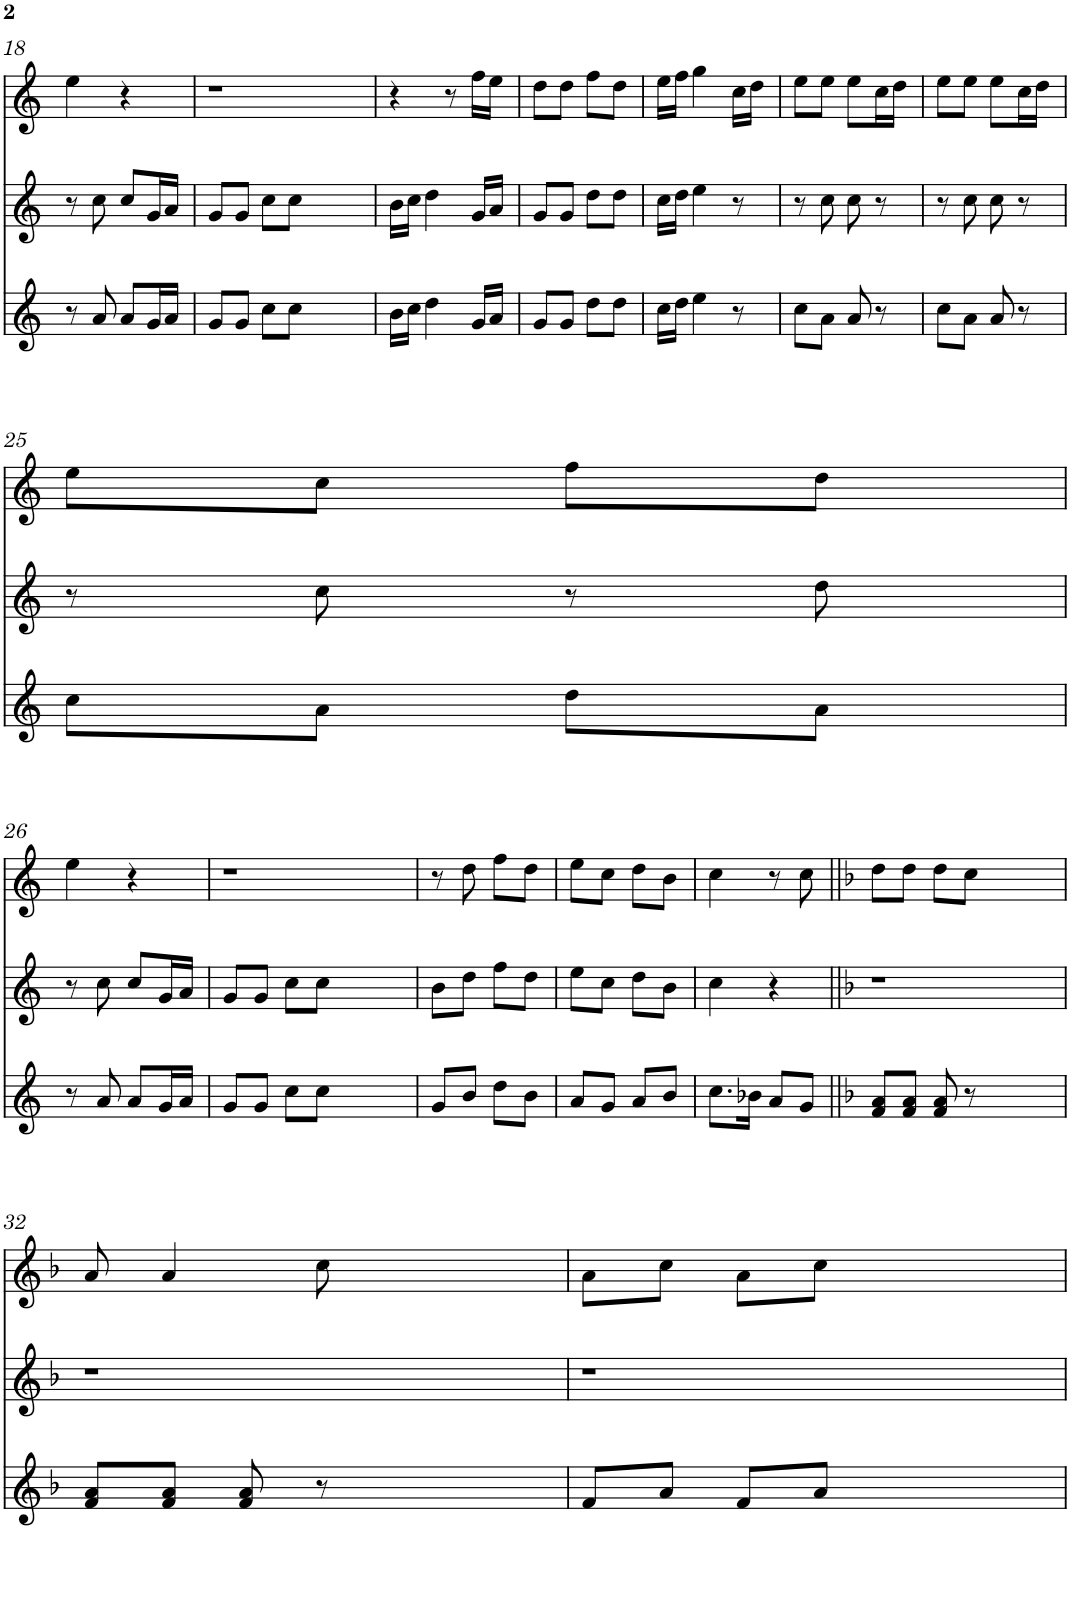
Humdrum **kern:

**kern	**kern	**kern
*part3	*part2	*part1
*staff3	*staff2	*staff1
*I"Gralla 3	*I"Gralla 2	*I"Gralla 1
!!LO:PB:g=z
*clefG2	*clefG2	*clefG2
*k[]	*k[]	*k[]
*M2/4	*M2/4	*M2/4
=18	=18	=18
8r	8r	4ee\
8a/	8cc\	.
8a/L	8cc/L	4r
16g/L	16g/L	.
16a/JJ	16a/JJ	.
=19	=19	=19
8g/L	8g/L	2r
8g/J	8g/J	.
8cc\L	8cc\L	.
8cc\J	8cc\J	.
2ryy	2ryy	2ryy
=20	=20	=20
16b\LL	16b\LL	4r
16cc\JJ	16cc\JJ	.
4dd\	4dd\	.
.	.	8r
16g/LL	16g/LL	16ff\LL
16a/JJ	16a/JJ	16ee\JJ
=21	=21	=21
8g/L	8g/L	8dd\L
8g/J	8g/J	8dd\J
8dd\L	8dd\L	8ff\L
8dd\J	8dd\J	8dd\J
=22	=22	=22
16cc\LL	16cc\LL	16ee\LL
16dd\JJ	16dd\JJ	16ff\JJ
4ee\	4ee\	4gg\
8r	8r	16cc\LL
.	.	16dd\JJ
=23	=23	=23
8cc\L	8r	8ee\L
8a\J	8cc\	8ee\J
8a/	8cc\	8ee\L
8r	8r	16cc\L
.	.	16dd\JJ
=24	=24	=24
8cc\L	8r	8ee\L
8a\J	8cc\	8ee\J
8a/	8cc\	8ee\L
8r	8r	16cc\L
.	.	16dd\JJ
!!LO:LB:g=z
=25	=25	=25
8cc\L	8r	8ee\L
8a\J	8cc\	8cc\J
8dd\L	8r	8ff\L
8a\J	8dd\	8dd\J
!!LO:LB:g=z
=26	=26	=26
8r	8r	4ee\
8a/	8cc\	.
8a/L	8cc/L	4r
16g/L	16g/L	.
16a/JJ	16a/JJ	.
=27	=27	=27
8g/L	8g/L	2r
8g/J	8g/J	.
8cc\L	8cc\L	.
8cc\J	8cc\J	.
2ryy	2ryy	2ryy
=28	=28	=28
8g/L	8b\L	8r
8b/J	8dd\J	8dd\
8dd\L	8ff\L	8ff\L
8b\J	8dd\J	8dd\J
=29	=29	=29
8a/L	8ee\L	8ee\L
8g/J	8cc\J	8cc\J
8a/L	8dd\L	8dd\L
8b/J	8b\J	8b\J
=30	=30	=30
8.cc\L	4cc\	4cc\
16b-X\Jk	.	.
8a/L	4r	8r
8g/J	.	8cc\
=31||	=31||	=31||
*k[b-]	*k[b-]	*k[b-]
8f/ 8a/L	2r	8dd\L
8f/ 8a/J	.	8dd\J
8f/ 8a/	.	8dd\L
8r	.	8cc\J
2ryy	2ryy	2ryy
!!LO:LB:g=z
=32	=32	=32
8f/ 8a/L	2r	8a/
8f/ 8a/J	.	4a/
8f/ 8a/	.	.
8r	.	8cc\
2ryy	2ryy	2ryy
=33	=33	=33
8f/L	2r	8a\L
8a/J	.	8cc\J
8f/L	.	8a\L
8a/J	.	8cc\J
2ryy	2ryy	2ryy
=	=	=
*-	*-	*-
